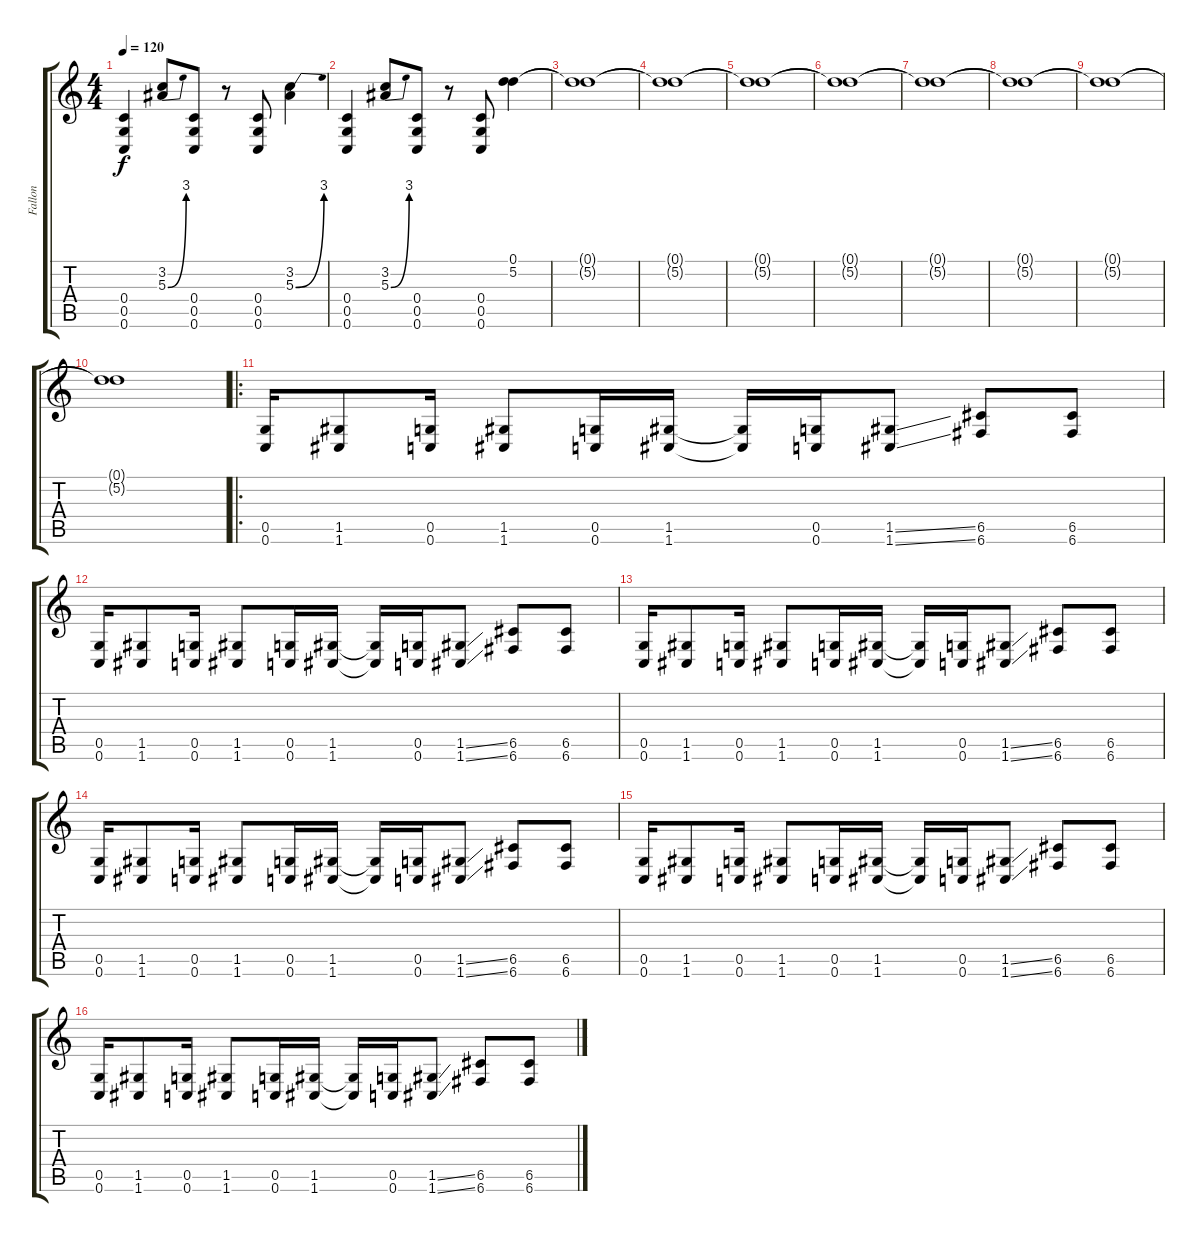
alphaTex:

\track ("Fallon" "Fallon") {instrument distortionguitar}
\staff {score tabs}
\tuning (D4 A3 F3 C3 G2 C2) {hide}
\ts (4 4)
\tempo 120
\clef g2
\ks c
(0.4 0.5 0.6).4{dy f} (3.2 5.3{be (bend 0 0 60 12)}).8 (0.4 0.5 0.6).8 r.8 (0.4 0.5 0.6).8 (3.2 5.3{be (bend 0 0 60 12)}).4 |
(0.4 0.5 0.6).4 (3.2 5.3{be (bend 0 0 60 12)}).8 (0.4 0.5 0.6).8 r.8 (0.4 0.5 0.6).8 (0.1 5.2).4 |
(0.1{t} 5.2{t}).1 |
(0.1{t} 5.2{t}).1 |
(0.1{t} 5.2{t}).1 |
(0.1{t} 5.2{t}).1 |
(0.1{t} 5.2{t}).1 |
(0.1{t} 5.2{t}).1 |
(0.1{t} 5.2{t}).1 |
(0.1{t} 5.2{t}).1 |
\ro
(0.5 0.6).16 (1.5 1.6).8 (0.5 0.6).16 (1.5 1.6).8 (0.5 0.6).16 (1.5 1.6).16 (1.5{t} 1.6{t}).16 (0.5 0.6).16 (1.5{ss} 1.6{ss}).8 (6.5 6.6).8 (6.5 6.6).8 |
(0.5 0.6).16 (1.5 1.6).8 (0.5 0.6).16 (1.5 1.6).8 (0.5 0.6).16 (1.5 1.6).16 (1.5{t} 1.6{t}).16 (0.5 0.6).16 (1.5{ss} 1.6{ss}).8 (6.5 6.6).8 (6.5 6.6).8 |
(0.5 0.6).16 (1.5 1.6).8 (0.5 0.6).16 (1.5 1.6).8 (0.5 0.6).16 (1.5 1.6).16 (1.5{t} 1.6{t}).16 (0.5 0.6).16 (1.5{ss} 1.6{ss}).8 (6.5 6.6).8 (6.5 6.6).8 |
(0.5 0.6).16 (1.5 1.6).8 (0.5 0.6).16 (1.5 1.6).8 (0.5 0.6).16 (1.5 1.6).16 (1.5{t} 1.6{t}).16 (0.5 0.6).16 (1.5{ss} 1.6{ss}).8 (6.5 6.6).8 (6.5 6.6).8 |
(0.5 0.6).16 (1.5 1.6).8 (0.5 0.6).16 (1.5 1.6).8 (0.5 0.6).16 (1.5 1.6).16 (1.5{t} 1.6{t}).16 (0.5 0.6).16 (1.5{ss} 1.6{ss}).8 (6.5 6.6).8 (6.5 6.6).8 |
(0.5 0.6).16 (1.5 1.6).8 (0.5 0.6).16 (1.5 1.6).8 (0.5 0.6).16 (1.5 1.6).16 (1.5{t} 1.6{t}).16 (0.5 0.6).16 (1.5{ss} 1.6{ss}).8 (6.5 6.6).8 (6.5 6.6).8
